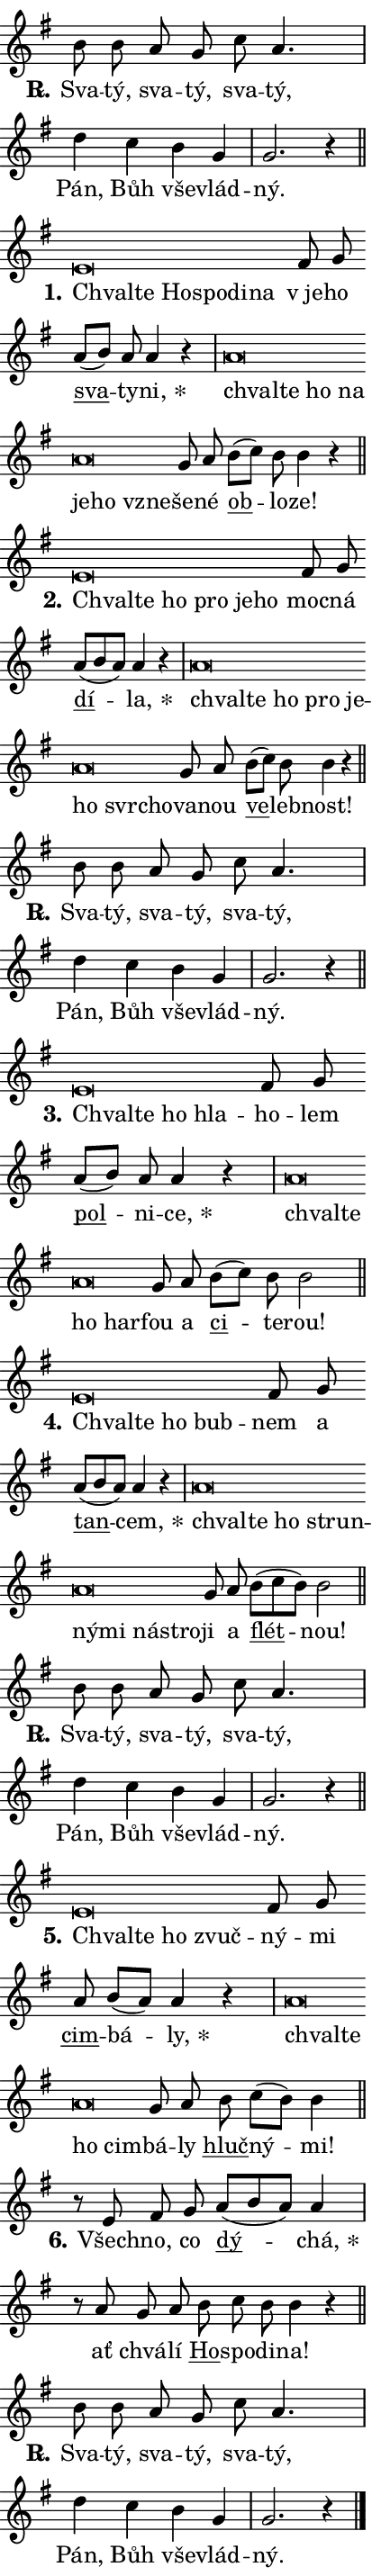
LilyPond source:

\version "2.24.0"
\header { tagline = "" }
\paper {
  indent = 0\cm
  top-margin = 0\cm
  right-margin = 0.13\cm % to fit lyric hyphens
  bottom-margin = 0\cm
  left-margin = 0\cm
  paper-width = 7\cm
  page-breaking = #ly:one-page-breaking
  system-system-spacing.basic-distance = #11
  score-system-spacing.basic-distance = #11
  ragged-last = ##f
}


%% Author: Thomas Morley
%% https://lists.gnu.org/archive/html/lilypond-user/2020-05/msg00002.html
#(define (line-position grob)
"Returns position of @var[grob} in current system:
   @code{'start}, if at first time-step
   @code{'end}, if at last time-step
   @code{'middle} otherwise
"
  (let* ((col (ly:item-get-column grob))
         (ln (ly:grob-object col 'left-neighbor))
         (rn (ly:grob-object col 'right-neighbor))
         (col-to-check-left (if (ly:grob? ln) ln col))
         (col-to-check-right (if (ly:grob? rn) rn col))
         (break-dir-left
           (and
             (ly:grob-property col-to-check-left 'non-musical #f)
             (ly:item-break-dir col-to-check-left)))
         (break-dir-right
           (and
             (ly:grob-property col-to-check-right 'non-musical #f)
             (ly:item-break-dir col-to-check-right))))
        (cond ((eqv? 1 break-dir-left) 'start)
              ((eqv? -1 break-dir-right) 'end)
              (else 'middle))))

#(define (tranparent-at-line-position vctor)
  (lambda (grob)
  "Relying on @code{line-position} select the relevant enry from @var{vctor}.
Used to determine transparency,"
    (case (line-position grob)
      ((end) (not (vector-ref vctor 0)))
      ((middle) (not (vector-ref vctor 1)))
      ((start) (not (vector-ref vctor 2))))))

noteHeadBreakVisibility =
#(define-music-function (break-visibility)(vector?)
"Makes @code{NoteHead}s transparent relying on @var{break-visibility}"
#{
  \override NoteHead.transparent =
    #(tranparent-at-line-position break-visibility)
#})

#(define delete-ledgers-for-transparent-note-heads
  (lambda (grob)
    "Reads whether a @code{NoteHead} is transparent.
If so this @code{NoteHead} is removed from @code{'note-heads} from
@var{grob}, which is supposed to be @code{LedgerLineSpanner}.
As a result ledgers are not printed for this @code{NoteHead}"
    (let* ((nhds-array (ly:grob-object grob 'note-heads))
           (nhds-list
             (if (ly:grob-array? nhds-array)
                 (ly:grob-array->list nhds-array)
                 '()))
           ;; Relies on the transparent-property being done before
           ;; Staff.LedgerLineSpanner.after-line-breaking is executed.
           ;; This is fragile ...
           (to-keep
             (remove
               (lambda (nhd)
                 (ly:grob-property nhd 'transparent #f))
               nhds-list)))
      ;; TODO find a better method to iterate over grob-arrays, similiar
      ;; to filter/remove etc for lists
      ;; For now rebuilt from scratch
      (set! (ly:grob-object grob 'note-heads)  '())
      (for-each
        (lambda (nhd)
          (ly:pointer-group-interface::add-grob grob 'note-heads nhd))
        to-keep))))

squashNotes = {
  \override NoteHead.X-extent = #'(-0.2 . 0.2)
  \override NoteHead.Y-extent = #'(-0.75 . 0)
  \override NoteHead.stencil =
    #(lambda (grob)
       (let ((pos (ly:grob-property grob 'staff-position)))
         (begin
           (if (< pos -7) (display "ERROR: Lower brevis then expected\n") (display ""))
           (if (<= pos -6) ly:text-interface::print ly:note-head::print))))
}
unSquashNotes = {
  \revert NoteHead.X-extent
  \revert NoteHead.Y-extent
  \revert NoteHead.stencil
}

hideNotes = \noteHeadBreakVisibility #begin-of-line-visible
unHideNotes = \noteHeadBreakVisibility #all-visible

% work-around for resetting accidentals
% https://lilypond.org/doc/v2.23/Documentation/notation/displaying-rhythms#unmetered-music
cadenzaMeasure = {
  \cadenzaOff
  \partial 1024 s1024
  \cadenzaOn
}

#(define-markup-command (accent layout props text) (markup?)
  "Underline accented syllable"
  (interpret-markup layout props
    #{\markup \override #'(offset . 4.3) \underline { #text }#}))

responsum = \markup \concat {
  "R" \hspace #-1.05 \path #0.1 #'((moveto 0 0.07) (lineto 0.9 0.8)) \hspace #0.05 "."
}

spaceSize = #0.6828661417322834 % exact space size for TeX Gyre Schola

\layout {
  \context {
    \Staff
    \remove "Time_signature_engraver"
    \override LedgerLineSpanner.after-line-breaking = #delete-ledgers-for-transparent-note-heads
  }
  \context {
    \Lyrics {
      \override LyricSpace.minimum-distance = \spaceSize
      \override LyricText.font-name = #"TeX Gyre Schola"
      \override LyricText.font-size = 1
      \override StanzaNumber.font-name = #"TeX Gyre Schola Bold"
      \override StanzaNumber.font-size = 1
    }
  }
  \context {
    \Score 
    \override NoteHead.text =
      #(lambda (grob) 
        (let ((pos (ly:grob-property grob 'staff-position)))
          #{\markup {
            \combine
              \halign #-0.55 \raise #(if (= pos -6) 0 0.5) \override #'(thickness . 2) \draw-line #'(3.2 . 0)
              \musicglyph "noteheads.sM1"
          }#}))
  }
}

% magnetic-lyrics.ily
%
%   written by
%     Jean Abou Samra <jean@abou-samra.fr>
%     Werner Lemberg <wl@gnu.org>
%
%   adapted by
%     Jiri Hon <jiri.hon@gmail.com>
%
% Version 2022-Apr-15

% https://www.mail-archive.com/lilypond-user@gnu.org/msg149350.html

#(define (Left_hyphen_pointer_engraver context)
   "Collect syllable-hyphen-syllable occurrences in lyrics and store
them in properties.  This engraver only looks to the left.  For
example, if the lyrics input is @code{foo -- bar}, it does the
following.

@itemize @bullet
@item
Set the @code{text} property of the @code{LyricHyphen} grob between
@q{foo} and @q{bar} to @code{foo}.

@item
Set the @code{left-hyphen} property of the @code{LyricText} grob with
text @q{foo} to the @code{LyricHyphen} grob between @q{foo} and
@q{bar}.
@end itemize

Use this auxiliary engraver in combination with the
@code{lyric-@/text::@/apply-@/magnetic-@/offset!} hook."
   (let ((hyphen #f)
         (text #f))
     (make-engraver
      (acknowledgers
       ((lyric-syllable-interface engraver grob source-engraver)
        (set! text grob)))
      (end-acknowledgers
       ((lyric-hyphen-interface engraver grob source-engraver)
        ;(when (not (grob::has-interface grob 'lyric-space-interface))
          (set! hyphen grob)));)
      ((stop-translation-timestep engraver)
       (when (and text hyphen)
         (ly:grob-set-object! text 'left-hyphen hyphen))
       (set! text #f)
       (set! hyphen #f)))))

#(define (lyric-text::apply-magnetic-offset! grob)
   "If the space between two syllables is less than the value in
property @code{LyricText@/.details@/.squash-threshold}, move the right
syllable to the left so that it gets concatenated with the left
syllable.

Use this function as a hook for
@code{LyricText@/.after-@/line-@/breaking} if the
@code{Left_@/hyphen_@/pointer_@/engraver} is active."
   (let ((hyphen (ly:grob-object grob 'left-hyphen #f)))
     (when hyphen
       (let ((left-text (ly:spanner-bound hyphen LEFT)))
         (when (grob::has-interface left-text 'lyric-syllable-interface)
           (let* ((common (ly:grob-common-refpoint grob left-text X))
                  (this-x-ext (ly:grob-extent grob common X))
                  (left-x-ext
                   (begin
                     ;; Trigger magnetism for left-text.
                     (ly:grob-property left-text 'after-line-breaking)
                     (ly:grob-extent left-text common X)))
                  ;; `delta` is the gap width between two syllables.
                  (delta (- (interval-start this-x-ext)
                            (interval-end left-x-ext)))
                  (details (ly:grob-property grob 'details))
                  (threshold (assoc-get 'squash-threshold details 0.2)))
             (when (< delta threshold)
               (let* (;; We have to manipulate the input text so that
                      ;; ligatures crossing syllable boundaries are not
                      ;; disabled.  For languages based on the Latin
                      ;; script this is essentially a beautification.
                      ;; However, for non-Western scripts it can be a
                      ;; necessity.
                      (lt (ly:grob-property left-text 'text))
                      (rt (ly:grob-property grob 'text))
                      (is-space (grob::has-interface hyphen 'lyric-space-interface))
                      (space (if is-space " " ""))
                      (extra-delta (if is-space spaceSize 0))
                      ;; Append new syllable.
                      (ltrt-space (if (and (string? lt) (string? rt))
                                (string-append lt space rt)
                                (make-concat-markup (list lt space rt))))
                      ;; Right-align `ltrt` to the right side.
                      (ltrt-space-markup (grob-interpret-markup
                               grob
                               (make-translate-markup
                                (cons (interval-length this-x-ext) 0)
                                (make-right-align-markup ltrt-space)))))
                 (begin
                   ;; Don't print `left-text`.
                   (ly:grob-set-property! left-text 'stencil #f)
                   ;; Set text and stencil (which holds all collected
                   ;; syllables so far) and shift it to the left.
                   (ly:grob-set-property! grob 'text ltrt-space)
                   (ly:grob-set-property! grob 'stencil ltrt-space-markup)
                   (ly:grob-translate-axis! grob (- (- delta extra-delta)) X))))))))))


#(define (lyric-hyphen::displace-bounds-first grob)
   ;; Make very sure this callback isn't triggered too early.
   (let ((left (ly:spanner-bound grob LEFT))
         (right (ly:spanner-bound grob RIGHT)))
     (ly:grob-property left 'after-line-breaking)
     (ly:grob-property right 'after-line-breaking)
     (ly:lyric-hyphen::print grob)))

squashThreshold = #0.4

\layout {
  \context {
    \Lyrics
    \consists #Left_hyphen_pointer_engraver
    \override LyricText.after-line-breaking =
      #lyric-text::apply-magnetic-offset!
    \override LyricHyphen.stencil = #lyric-hyphen::displace-bounds-first
    \override LyricText.details.squash-threshold = \squashThreshold
    \override LyricHyphen.minimum-distance = 0
    \override LyricHyphen.minimum-length = \squashThreshold
  }
}

squashText = \override LyricText.details.squash-threshold = 9999
unSquashText = \override LyricText.details.squash-threshold = \squashThreshold

leftText = \override LyricText.self-alignment-X = #LEFT
unLeftText = \revert LyricText.self-alignment-X

starOffset = #(lambda (grob) 
                (let ((x_offset (ly:self-alignment-interface::aligned-on-x-parent grob)))
                  (if (= x_offset 0) 0 (+ x_offset 1.2))))

star = #(define-music-function (syllable)(string?)
"Append star separator at the end of a syllable"
#{
  \once \override LyricText.X-offset = #starOffset
  \lyricmode { \markup {
    #syllable
    \override #'((font-name . "TeX Gyre Schola Bold")) \hspace #0.2 \lower #0.65 \larger "*"
  } }
#})

starAccent = #(define-music-function (syllable)(string?)
"Append star separator at the end of a syllable and make accent"
#{
  \once \override LyricText.X-offset = #starOffset
  \lyricmode { \markup {
    \accent #syllable
    \override #'((font-name . "TeX Gyre Schola Bold")) \hspace #0.2 \lower #0.65 \larger "*"
  } }
#})

breath = #(define-music-function (syllable)(string?)
"Append breathing indicator at the end of a syllable"
#{
  \lyricmode { \markup { #syllable "+" } }
#})

optionalBreath = #(define-music-function (syllable)(string?)
"Append optional breathing indicator at the end of a syllable"
#{
  \lyricmode { \markup { #syllable "(+)" } }
#})


\score {
    <<
        \new Voice = "melody" { \cadenzaOn \key g \major \relative { b'8 b a g c a4. \cadenzaMeasure \bar "|" d4 c \bar "" b g \cadenzaMeasure \bar "|" g2. r4 \cadenzaMeasure \bar "||" \break } }
        \new Lyrics \lyricsto "melody" { \lyricmode { \set stanza = \responsum
Sva -- tý, sva -- tý, sva -- tý, Pán, Bůh vše -- vlád -- ný. } }
    >>
    \layout {}
}

\score {
    <<
        \new Voice = "melody" { \cadenzaOn \key g \major \relative { \squashNotes e'\breve*1/16 \hideNotes \breve*1/16 \bar "" \breve*1/16 \bar "" \breve*1/16 \bar "" \breve*1/16 \breve*1/16 \bar "" \unHideNotes \unSquashNotes fis8 g \bar "" a[( b)] a a4 r \cadenzaMeasure \bar "|" \squashNotes a\breve*1/16 \hideNotes \breve*1/16 \bar "" \breve*1/16 \bar "" \breve*1/16 \bar "" \breve*1/16 \bar "" \breve*1/16 \breve*1/16 \bar "" \unHideNotes \unSquashNotes g8 a \bar "" b[( c)] b b4 r \cadenzaMeasure \bar "||" \break } }
        \new Lyrics \lyricsto "melody" { \lyricmode { \set stanza = "1."
\leftText Chval -- \squashText te Ho -- spo -- di -- na \unLeftText \unSquashText "v je" -- ho \markup \accent sva -- ty -- \star ni, \leftText chval -- \squashText te ho na je -- ho vzne -- \unLeftText \unSquashText še -- né \markup \accent ob -- lo -- ze! } }
    >>
    \layout {}
}

\score {
    <<
        \new Voice = "melody" { \cadenzaOn \key g \major \relative { \squashNotes e'\breve*1/16 \hideNotes \breve*1/16 \bar "" \breve*1/16 \bar "" \breve*1/16 \bar "" \breve*1/16 \breve*1/16 \bar "" \unHideNotes \unSquashNotes fis8 g \bar "" a[( b a)] a4 r \cadenzaMeasure \bar "|" \squashNotes a\breve*1/16 \hideNotes \breve*1/16 \bar "" \breve*1/16 \bar "" \breve*1/16 \bar "" \breve*1/16 \bar "" \breve*1/16 \bar "" \breve*1/16 \breve*1/16 \bar "" \unHideNotes \unSquashNotes g8 a \bar "" b[( c)] b b4 r \cadenzaMeasure \bar "||" \break } }
        \new Lyrics \lyricsto "melody" { \lyricmode { \set stanza = "2."
\leftText Chval -- \squashText te ho pro je -- ho \unLeftText \unSquashText moc -- ná \markup \accent dí -- \star la, \leftText chval -- \squashText te ho pro je -- ho svr -- cho -- \unLeftText \unSquashText va -- nou \markup \accent ve -- leb -- nost! } }
    >>
    \layout {}
}

\score {
    <<
        \new Voice = "melody" { \cadenzaOn \key g \major \relative { b'8 b a g c a4. \cadenzaMeasure \bar "|" d4 c \bar "" b g \cadenzaMeasure \bar "|" g2. r4 \cadenzaMeasure \bar "||" \break } }
        \new Lyrics \lyricsto "melody" { \lyricmode { \set stanza = \responsum
Sva -- tý, sva -- tý, sva -- tý, Pán, Bůh vše -- vlád -- ný. } }
    >>
    \layout {}
}

\score {
    <<
        \new Voice = "melody" { \cadenzaOn \key g \major \relative { \squashNotes e'\breve*1/16 \hideNotes \breve*1/16 \bar "" \breve*1/16 \breve*1/16 \bar "" \unHideNotes \unSquashNotes fis8 g \bar "" a[( b)] a a4 r \cadenzaMeasure \bar "|" \squashNotes a\breve*1/16 \hideNotes \breve*1/16 \bar "" \breve*1/16 \breve*1/16 \bar "" \unHideNotes \unSquashNotes g8 a \bar "" b[( c)] b b2 \cadenzaMeasure \bar "||" \break } }
        \new Lyrics \lyricsto "melody" { \lyricmode { \set stanza = "3."
\leftText Chval -- \squashText te ho hla -- \unLeftText \unSquashText ho -- lem \markup \accent pol -- ni -- \star ce, \leftText chval -- \squashText te ho har -- \unLeftText \unSquashText fou a \markup \accent ci -- te -- rou! } }
    >>
    \layout {}
}

\score {
    <<
        \new Voice = "melody" { \cadenzaOn \key g \major \relative { \squashNotes e'\breve*1/16 \hideNotes \breve*1/16 \bar "" \breve*1/16 \breve*1/16 \bar "" \unHideNotes \unSquashNotes fis8 g \bar "" a[( b a)] a4 r \cadenzaMeasure \bar "|" \squashNotes a\breve*1/16 \hideNotes \breve*1/16 \bar "" \breve*1/16 \bar "" \breve*1/16 \bar "" \breve*1/16 \bar "" \breve*1/16 \bar "" \breve*1/16 \breve*1/16 \bar "" \unHideNotes \unSquashNotes g8 a \bar "" b[( c b)] b2 \cadenzaMeasure \bar "||" \break } }
        \new Lyrics \lyricsto "melody" { \lyricmode { \set stanza = "4."
\leftText Chval -- \squashText te ho bub -- \unLeftText \unSquashText nem a \markup \accent tan -- \star cem, \leftText chval -- \squashText te ho strun -- ný -- mi ná -- stro -- \unLeftText \unSquashText ji a \markup \accent flét -- nou! } }
    >>
    \layout {}
}

\score {
    <<
        \new Voice = "melody" { \cadenzaOn \key g \major \relative { b'8 b a g c a4. \cadenzaMeasure \bar "|" d4 c \bar "" b g \cadenzaMeasure \bar "|" g2. r4 \cadenzaMeasure \bar "||" \break } }
        \new Lyrics \lyricsto "melody" { \lyricmode { \set stanza = \responsum
Sva -- tý, sva -- tý, sva -- tý, Pán, Bůh vše -- vlád -- ný. } }
    >>
    \layout {}
}

\score {
    <<
        \new Voice = "melody" { \cadenzaOn \key g \major \relative { \squashNotes e'\breve*1/16 \hideNotes \breve*1/16 \bar "" \breve*1/16 \breve*1/16 \bar "" \unHideNotes \unSquashNotes fis8 g \bar "" a b[( a)] a4 r \cadenzaMeasure \bar "|" \squashNotes a\breve*1/16 \hideNotes \breve*1/16 \bar "" \breve*1/16 \breve*1/16 \bar "" \unHideNotes \unSquashNotes g8 a \bar "" b c[( b)] b4 \cadenzaMeasure \bar "||" \break } }
        \new Lyrics \lyricsto "melody" { \lyricmode { \set stanza = "5."
\leftText Chval -- \squashText te ho zvuč -- \unLeftText \unSquashText ný -- mi \markup \accent cim -- bá -- \star ly, \leftText chval -- \squashText te ho cim -- \unLeftText \unSquashText bá -- ly \markup \accent hluč -- ný -- mi! } }
    >>
    \layout {}
}

\score {
    <<
        \new Voice = "melody" { \cadenzaOn \key g \major \relative { r8 e' fis8 g \bar "" a[( b a)] a4 \cadenzaMeasure \bar "|" r8 a8 g8 a \bar "" b c b b4 r \cadenzaMeasure \bar "||" \break } }
        \new Lyrics \lyricsto "melody" { \lyricmode { \set stanza = "6."
Všech -- no, co \markup \accent dý -- \star chá, ať chvá -- lí \markup \accent Ho -- spo -- di -- na! } }
    >>
    \layout {}
}

\score {
    <<
        \new Voice = "melody" { \cadenzaOn \key g \major \relative { b'8 b a g c a4. \cadenzaMeasure \bar "|" d4 c \bar "" b g \cadenzaMeasure \bar "|" g2. r4 \cadenzaMeasure \bar "||" \break } \bar "|." }
        \new Lyrics \lyricsto "melody" { \lyricmode { \set stanza = \responsum
Sva -- tý, sva -- tý, sva -- tý, Pán, Bůh vše -- vlád -- ný. } }
    >>
    \layout {}
}
